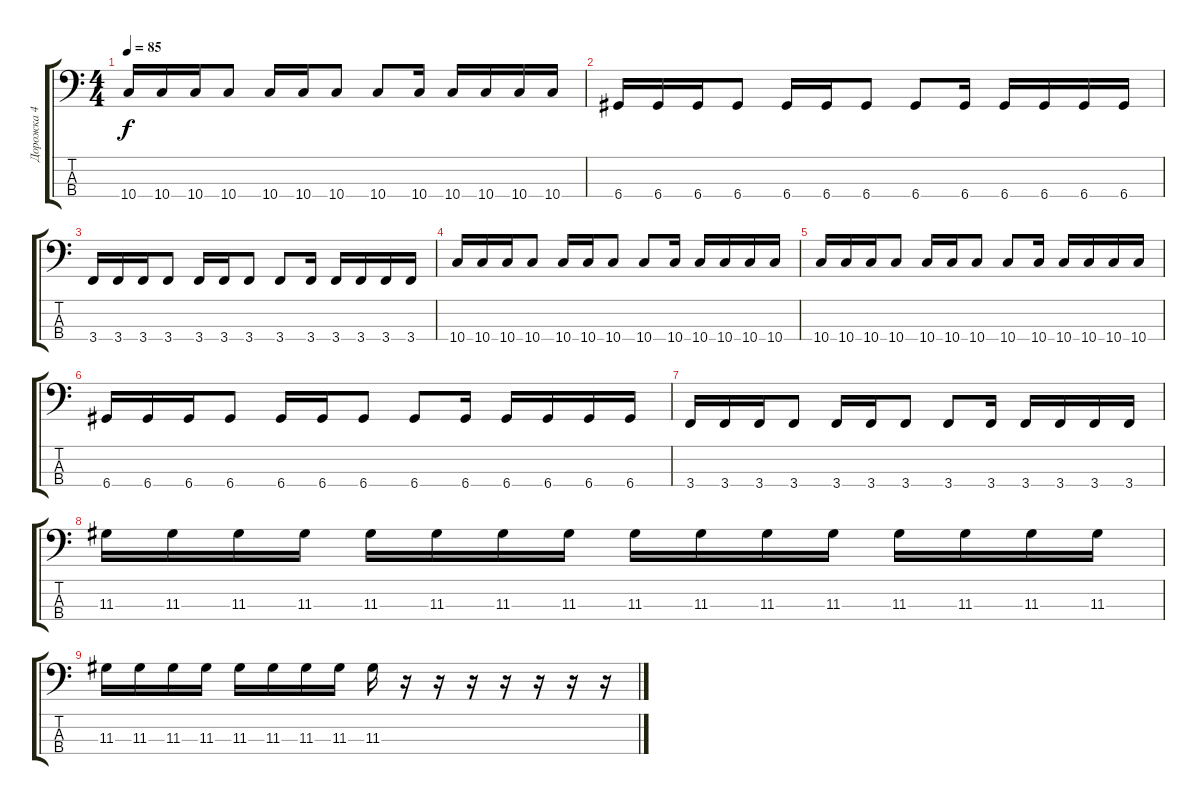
\track ("Дорожка 4" "Дорожка 4") {instrument electricbassfinger}
\staff {score tabs}
\tuning (G2 D2 A1 D1) {hide}
\ts (4 4)
\tempo 85
\clef f4
\ks c
10.4.16{dy f} 10.4.16 10.4.16 10.4.8 10.4.16 10.4.16 10.4.8 10.4.8 10.4.16 10.4.16 10.4.16 10.4.16 10.4.16 |
6.4.16 6.4.16 6.4.16 6.4.8 6.4.16 6.4.16 6.4.8 6.4.8 6.4.16 6.4.16 6.4.16 6.4.16 6.4.16 |
3.4.16 3.4.16 3.4.16 3.4.8 3.4.16 3.4.16 3.4.8 3.4.8 3.4.16 3.4.16 3.4.16 3.4.16 3.4.16 |
10.4.16 10.4.16 10.4.16 10.4.8 10.4.16 10.4.16 10.4.8 10.4.8 10.4.16 10.4.16 10.4.16 10.4.16 10.4.16 |
10.4.16 10.4.16 10.4.16 10.4.8 10.4.16 10.4.16 10.4.8 10.4.8 10.4.16 10.4.16 10.4.16 10.4.16 10.4.16 |
6.4.16 6.4.16 6.4.16 6.4.8 6.4.16 6.4.16 6.4.8 6.4.8 6.4.16 6.4.16 6.4.16 6.4.16 6.4.16 |
3.4.16 3.4.16 3.4.16 3.4.8 3.4.16 3.4.16 3.4.8 3.4.8 3.4.16 3.4.16 3.4.16 3.4.16 3.4.16 |
11.3.16 11.3.16 11.3.16 11.3.16 11.3.16 11.3.16 11.3.16 11.3.16 11.3.16 11.3.16 11.3.16 11.3.16 11.3.16 11.3.16 11.3.16 11.3.16 |
11.3.16 11.3.16 11.3.16 11.3.16 11.3.16 11.3.16 11.3.16 11.3.16 11.3.16 r.16 r.16 r.16 r.16 r.16 r.16 r.16
